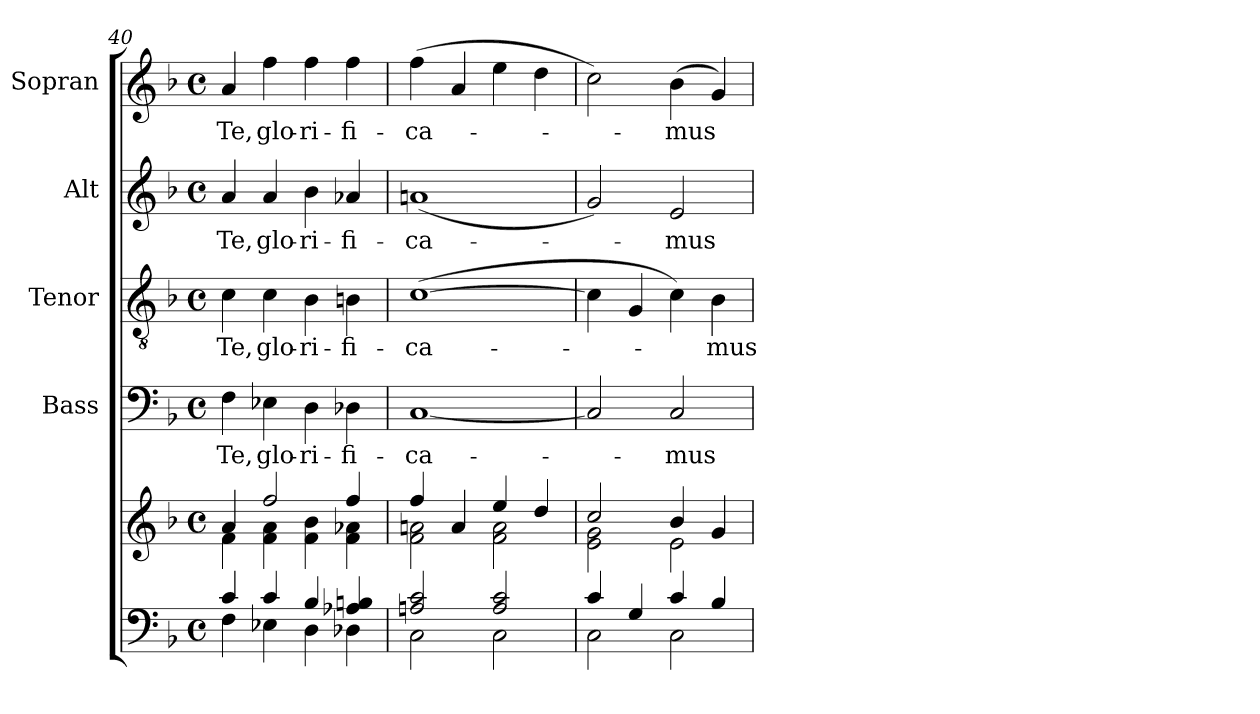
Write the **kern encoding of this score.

**kern	**kern	**kern	**text	**kern	**text	**kern	**text	**kern	**text
*part5	*part5	*part4	*part4	*part3	*part3	*part2	*part2	*part1	*part1
*staff6	*staff5	*staff4	*staff4	*staff3	*staff3	*staff2	*staff2	*staff1	*staff1
*	*	*I"Bass	*	*I"Tenor	*	*I"Alt	*	*I"Sopran	*
*	*	*I'B.	*	*I'T.	*	*I'A.	*	*I'S.	*
!!LO:PB:g=z
*clefF4	*clefG2	*clefF4	*	*clefGv2	*	*clefG2	*	*clefG2	*
*k[b-]	*k[b-]	*k[b-]	*	*k[b-]	*	*k[b-]	*	*k[b-]	*
*F:	*F:	*F:	*	*F:	*	*F:	*	*F:	*
*M4/4	*M4/4	*M4/4	*	*M4/4	*	*M4/4	*	*M4/4	*
*met(c)	*met(c)	*met(c)	*	*met(c)	*	*met(c)	*	*met(c)	*
=40	=40	=40	=40	=40	=40	=40	=40	=40	=40
*^	*^	*	*	*	*	*	*	*	*
!	!	!	!	!	!LO:LY:b	!	!LO:LY:b	!	!LO:LY:b	!	!LO:LY:b
4c/	4F\	4a/	4f\	4F\	Te,	4c\	Te,	4a/	Te,	4a/	Te,
!	!	!	!	!	!LO:LY:b	!	!LO:LY:b	!	!LO:LY:b	!	!LO:LY:b
4c/	4E-X\	2ff/	4f\ 4a\	4E-X\	glo-	4c\	glo-	4a/	glo-	4ff\	glo-
!	!	!	!	!	!LO:LY:b	!	!LO:LY:b	!	!LO:LY:b	!	!LO:LY:b
4B-/	4D\	.	4f\ 4b-\	4D\	-ri-	4B-\	-ri-	4b-\	-ri-	4ff\	-ri-
!	!	!	!	!	!LO:LY:b	!	!LO:LY:b	!	!LO:LY:b	!	!LO:LY:b
4A-X/ 4Bn/	4D-X\	4ff/	4f\ 4a-X\	4D-X\	-fi-	4Bn\	-fi-	4a-X/	-fi-	4ff\	-fi-
=41	=41	=41	=41	=41	=41	=41	=41	=41	=41	=41	=41
!	!	!	!	!	!LO:LY:b	!	!LO:LY:b	!	!LO:LY:b	!	!LO:LY:b
2An/ 2c/	2C\	4ff/	2f\ 2an\	[1C	-ca-	(>[1c	-ca-	(<1an	-ca-	(>4ff\	-ca-
.	.	4a/	.	.	.	.	.	.	.	4a/	.
2A/ 2c/	2C\	4ee/	2f\ 2a\	.	.	.	.	.	.	4ee\	.
.	.	4dd/	.	.	.	.	.	.	.	4dd\	.
=42	=42	=42	=42	=42	=42	=42	=42	=42	=42	=42	=42
4c/	2C\	2cc/	2e\ 2g\	2C/]	.	4c\]	.	2g/)	.	2cc\)	.
4G/	.	.	.	.	.	4G/	.	.	.	.	.
!	!	!	!	!	!LO:LY:b	!	!	!	!LO:LY:b	!	!LO:LY:b
4c/	2C\	4b-/	2e\	2C/	-mus	4c\)	.	2e/	-mus	(>4b-\	-mus
!	!	!	!	!	!	!	!LO:LY:b	!	!	!	!
4B-/	.	4g/	.	.	.	4B-\	-mus	.	.	4g/)	.
*v	*v	*	*	*	*	*	*	*	*	*	*
*	*v	*v	*	*	*	*	*	*	*	*
=	=	=	=	=	=	=	=	=	=
*-	*-	*-	*-	*-	*-	*-	*-	*-	*-
